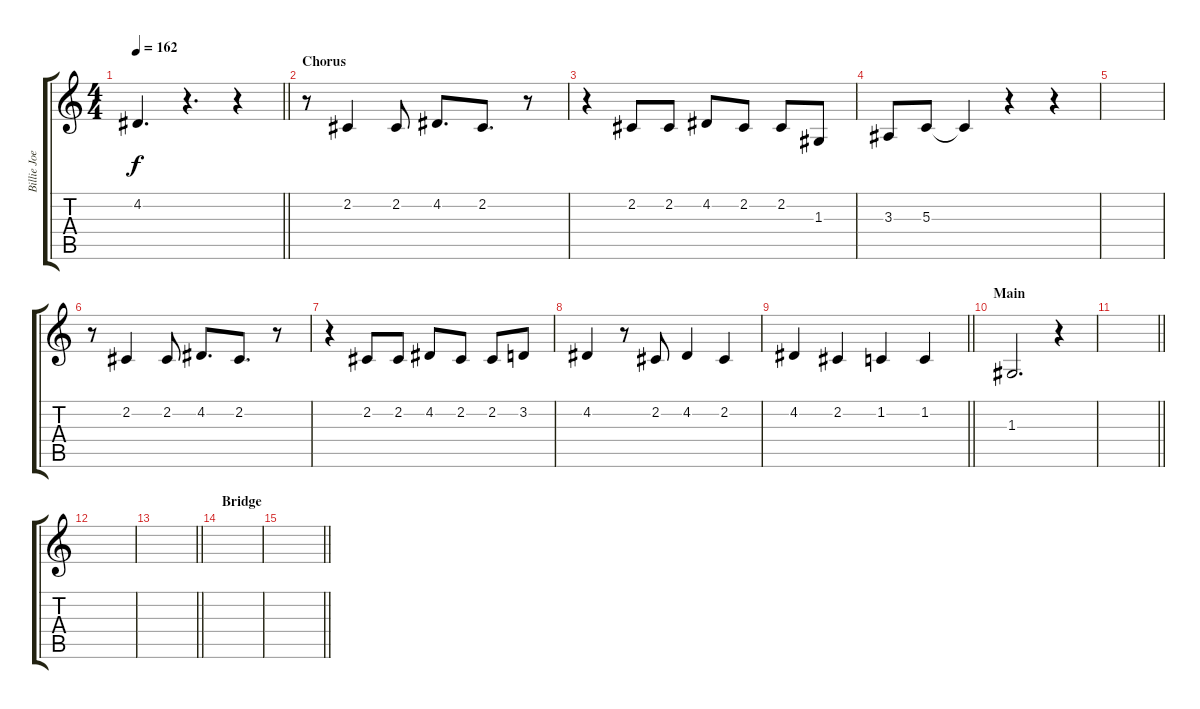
\track ("Billie Joe Armstrong - Vocals" "Billie Joe") {instrument altosax}
\staff {score tabs}
\tuning (E4 B3 G3 D3 A2 E2) {hide}
\ts (4 4)
\tempo 162
\clef g2
\barLineRight lightlight
\ks c
4.2.4{d dy f} r.4{d} r.4 |
\section ("" "Chorus")
r.8 2.2.4 2.2.8 4.2.8{d} 2.2.8{d} r.8 |
r.4 2.2.8 2.2.8 4.2.8 2.2.8 2.2.8 1.3.8 |
3.3.8 5.3.8 5.3{t}.4 r.4 r.4 |
|
r.8 2.2.4 2.2.8 4.2.8{d} 2.2.8{d} r.8 |
r.4 2.2.8 2.2.8 4.2.8 2.2.8 2.2.8 3.2.8 |
4.2.4 r.8 2.2.8 4.2.4 2.2.4 |
\barLineRight lightlight
4.2.4 2.2.4 1.2.4 1.2.4 |
\section ("" "Main")
1.3.2{d} r.4 |
\barLineRight lightlight
|
|
\barLineRight lightlight
|
\section ("" "Bridge")
|
\barLineRight lightlight
